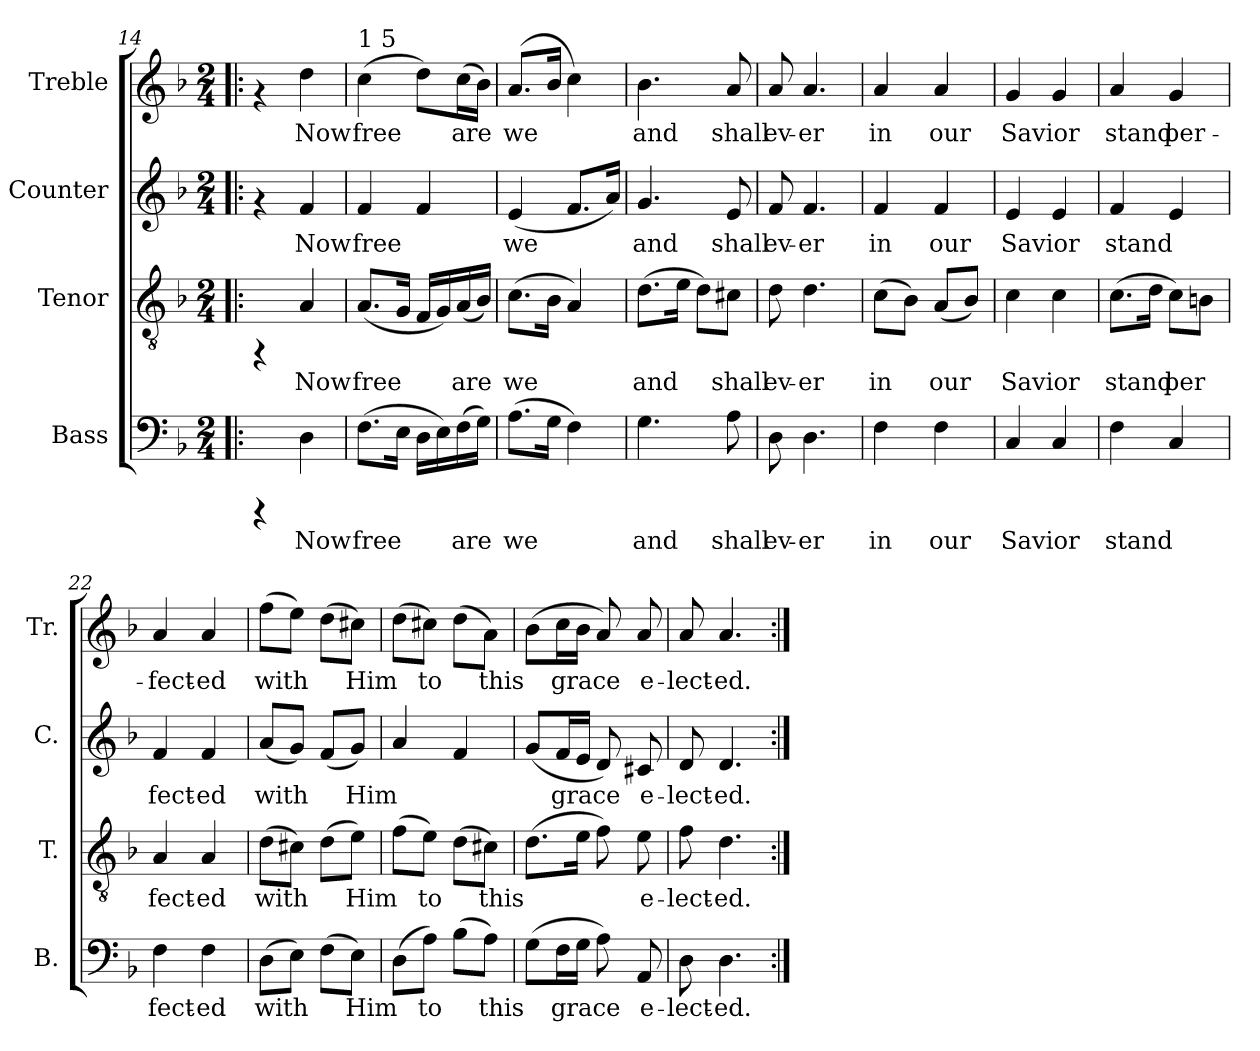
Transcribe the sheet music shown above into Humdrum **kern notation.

**kern	**text	**kern	**text	**kern	**text	**kern	**text
*part4	*part4	*part3	*part3	*part2	*part2	*part1	*part1
*staff4	*staff4	*staff3	*staff3	*staff2	*staff2	*staff1	*staff1
*I"Bass	*	*I"Tenor	*	*I"Counter	*	*I"Treble	*
*I'B.	*	*I'T.	*	*I'C.	*	*I'Tr.	*
*clefF4	*	*clefGv2	*	*clefG2	*	*clefG2	*
*k[b-]	*	*k[b-]	*	*k[b-]	*	*k[b-]	*
*F:	*	*F:	*	*F:	*	*F:	*
*M2/4	*	*M2/4	*	*M2/4	*	*M2/4	*
=14!|:	=14!|:	=14!|:	=14!|:	=14!|:	=14!|:	=14!|:	=14!|:
4rCCC	.	4rFF	.	4rf	.	4rf	.
!	!LO:LY:a:cj	!	!LO:LY:a:cj	!	!LO:LY:b:cj	!	!LO:LY:b:cj
4D\	Now	4A/	Now	4f/	Now	4dd\	Now
!!LO:PB:g=z
=15	=15	=15	=15	=15	=15	=15	=15
!	!	!	!	!	!	!LO:TX:a:t=1 5	!
!	!LO:LY:a:cj	!	!LO:LY:a:cj	!	!LO:LY:b:cj	!	!LO:LY:b:cj
(>8.F\L	free	(<8.A/L	free	4f/	free	(>4cc\	free
!	!LO:LY:a:cj	!	!LO:LY:a:cj	!	!	!	!
16E\J	.	16G/J	.	.	.	.	.
!	!LO:LY:a:cj	!	!LO:LY:a:cj	!	!LO:LY:b:cj	!	!LO:LY:b:cj
16D\L	.	16F/L	.	4f/	.	8dd\L)	.
!	!LO:LY:a:cj	!	!LO:LY:a:cj	!	!	!	!
16E\)	.	16G/)	.	.	.	.	.
!	!LO:LY:a:cj	!	!LO:LY:a:cj	!	!	!	!LO:LY:b:cj
(>16F\	are	(<16A/	are	.	.	(>16cc\	are
!	!LO:LY:a:cj	!	!LO:LY:a:cj	!	!	!	!LO:LY:b:cj
16G\J)	.	16B-/J)	.	.	.	16b-\J)	.
=16	=16	=16	=16	=16	=16	=16	=16
!	!LO:LY:a:cj	!	!LO:LY:a:cj	!	!LO:LY:b:cj	!	!LO:LY:b:cj
(>8.A\L	we	(>8.c\L	we	(<4e/	we	(<8.a/L	we
!	!LO:LY:a:cj	!	!LO:LY:a:cj	!	!	!	!LO:LY:b:cj
16G\J	.	16B-\J	.	.	.	16b-/J	.
!	!LO:LY:a:cj	!	!LO:LY:a:cj	!	!LO:LY:b:cj	!	!LO:LY:b:cj
4F\)	.	4A/)	.	8.f/L	.	4cc\)	.
!	!	!	!	!	!LO:LY:b:cj	!	!
.	.	.	.	16a/J)	.	.	.
=17	=17	=17	=17	=17	=17	=17	=17
!	!LO:LY:a:cj	!	!LO:LY:a:cj	!	!LO:LY:b:cj	!	!LO:LY:b:cj
4.G\	and	(>8.d\L	and	4.g/	and	4.b-\	and
!	!	!	!LO:LY:a:cj	!	!	!	!
.	.	16e\J	.	.	.	.	.
!	!	!	!LO:LY:a:cj	!	!	!	!
.	.	8d\L)	.	.	.	.	.
!	!LO:LY:a:cj	!	!LO:LY:a:cj	!	!LO:LY:b:cj	!	!LO:LY:b:cj
8A\	shall	8c#X\J	shall	8e/	shall	8a/	shall
=18	=18	=18	=18	=18	=18	=18	=18
!	!LO:LY:a:cj	!	!LO:LY:a:cj	!	!LO:LY:b:cj	!	!LO:LY:b:cj
8D\	ev-	8d\	ev-	8f/	ev-	8a/	ev-
!	!LO:LY:a:cj	!	!LO:LY:a:cj	!	!LO:LY:b:cj	!	!LO:LY:b:cj
4.D\	-er	4.d\	-er	4.f/	-er	4.a/	-er
=19	=19	=19	=19	=19	=19	=19	=19
!	!LO:LY:a:cj	!	!LO:LY:a:cj	!	!LO:LY:b:cj	!	!LO:LY:b:cj
4F\	in	(>8c\L	in	4f/	in	4a/	in
!	!	!	!LO:LY:a:cj	!	!	!	!
.	.	8B-\J)	.	.	.	.	.
!	!LO:LY:a:cj	!	!LO:LY:a:cj	!	!LO:LY:b:cj	!	!LO:LY:b:cj
4F\	our	(<8A/L	our	4f/	our	4a/	our
!	!	!	!LO:LY:a:cj	!	!	!	!
.	.	8B-/J)	.	.	.	.	.
=20	=20	=20	=20	=20	=20	=20	=20
!	!LO:LY:a:cj	!	!LO:LY:a:cj	!	!LO:LY:b:cj	!	!LO:LY:b:cj
4C/	Savior	4c\	Savior	4e/	Savior	4g/	Savior
!	!LO:LY:a:cj	!	!LO:LY:a:cj	!	!LO:LY:b:cj	!	!LO:LY:b:cj
4C/	.	4c\	.	4e/	.	4g/	.
=21	=21	=21	=21	=21	=21	=21	=21
!	!LO:LY:a:cj	!	!LO:LY:a:cj	!	!LO:LY:b:cj	!	!LO:LY:b:cj
4F\	stand	(>8.c\L	stand	4f/	stand	4a/	stand
!	!	!	!LO:LY:a:cj	!	!	!	!
.	.	16d\J	.	.	.	.	.
!	!LO:LY:a:cj	!	!LO:LY:a:cj	!	!LO:LY:b:cj	!	!LO:LY:b:cj
4C/	.	8c\L)	per-	4e/	.	4g/	per-
!	!	!	!LO:LY:a:cj	!	!	!	!
.	.	8Bn\J	--	.	.	.	.
=22	=22	=22	=22	=22	=22	=22	=22
!	!LO:LY:a:cj	!	!LO:LY:a:cj	!	!LO:LY:b:cj	!	!LO:LY:b:cj
4F\	fect-	4A/	-fect-	4f/	fect-	4a/	-fect-
!	!LO:LY:a:cj	!	!LO:LY:a:cj	!	!LO:LY:b:cj	!	!LO:LY:b:cj
4F\	-ed	4A/	-ed	4f/	-ed	4a/	-ed
=23	=23	=23	=23	=23	=23	=23	=23
!	!LO:LY:a:cj	!	!LO:LY:a:cj	!	!LO:LY:b:cj	!	!LO:LY:b:cj
(>8D\L	with	(>8d\L	with	(<8a/L	with	(>8ff\L	with
!	!LO:LY:a:cj	!	!LO:LY:a:cj	!	!LO:LY:b:cj	!	!LO:LY:b:cj
8E\J)	.	8c#X\J)	.	8g/J)	.	8ee\J)	.
!	!LO:LY:a:cj	!	!LO:LY:a:cj	!	!LO:LY:b:cj	!	!LO:LY:b:cj
(>8F\L	.	(>8d\L	.	(<8f/L	.	(>8dd\L	.
!	!LO:LY:a:cj	!	!LO:LY:a:cj	!	!LO:LY:b:cj	!	!LO:LY:b:cj
8E\J)	Him	8e\J)	Him	8g/J)	Him	8cc#X\J)	Him
=24	=24	=24	=24	=24	=24	=24	=24
!	!LO:LY:a:cj	!	!LO:LY:a:cj	!	!LO:LY:b:cj	!	!LO:LY:b:cj
(>8D\L	.	(>8f\L	.	4a/	.	(>8dd\L	.
!	!LO:LY:a:cj	!	!LO:LY:a:cj	!	!	!	!LO:LY:b:cj
8A\J)	to	8e\J)	to	.	.	8cc#X\J)	to
!	!LO:LY:a:cj	!	!LO:LY:a:cj	!	!LO:LY:b:cj	!	!LO:LY:b:cj
(>8B-\L	.	(>8d\L	.	4f/	.	(>8dd\L	.
!	!LO:LY:a:cj	!	!LO:LY:a:cj	!	!	!	!LO:LY:b:cj
8A\J)	this	8c#X\J)	this	.	.	8a\J)	this
=25	=25	=25	=25	=25	=25	=25	=25
!	!LO:LY:a:cj	!	!LO:LY:a:cj	!	!LO:LY:b:cj	!	!LO:LY:b:cj
(>8G\L	.	(>8.d\L	.	(<8g/L	.	(>8b-\L	.
!	!LO:LY:a:cj	!	!	!	!LO:LY:b:cj	!	!LO:LY:b:cj
16F\	grace	.	.	16f/	grace	16cc\	grace
!	!LO:LY:a:cj	!	!LO:LY:a:cj	!	!LO:LY:b:cj	!	!LO:LY:b:cj
16G\J	.	16e\J	.	16e/J	.	16b-\J	.
!	!LO:LY:a:cj	!	!LO:LY:a:cj	!	!LO:LY:b:cj	!	!LO:LY:b:cj
8A\)	.	8f\)	.	8d/)	.	8a/)	.
!	!LO:LY:a:cj	!	!LO:LY:a:cj	!	!LO:LY:b:cj	!	!LO:LY:b:cj
8AA/	e-	8e\	e-	8c#X/	e-	8a/	e-
=26	=26	=26	=26	=26	=26	=26	=26
!	!LO:LY:a:cj	!	!LO:LY:a:cj	!	!LO:LY:b:cj	!	!LO:LY:b:cj
8D\	-lect-	8f\	-lect-	8d/	-lect-	8a/	-lect-
!	!LO:LY:a:cj	!	!LO:LY:a:cj	!	!LO:LY:b:cj	!	!LO:LY:b:cj
4.D\	-ed.	4.d\	-ed.	4.d/	-ed.	4.a/	-ed.
=:|!	=:|!	=:|!	=:|!	=:|!	=:|!	=:|!	=:|!
*-	*-	*-	*-	*-	*-	*-	*-
